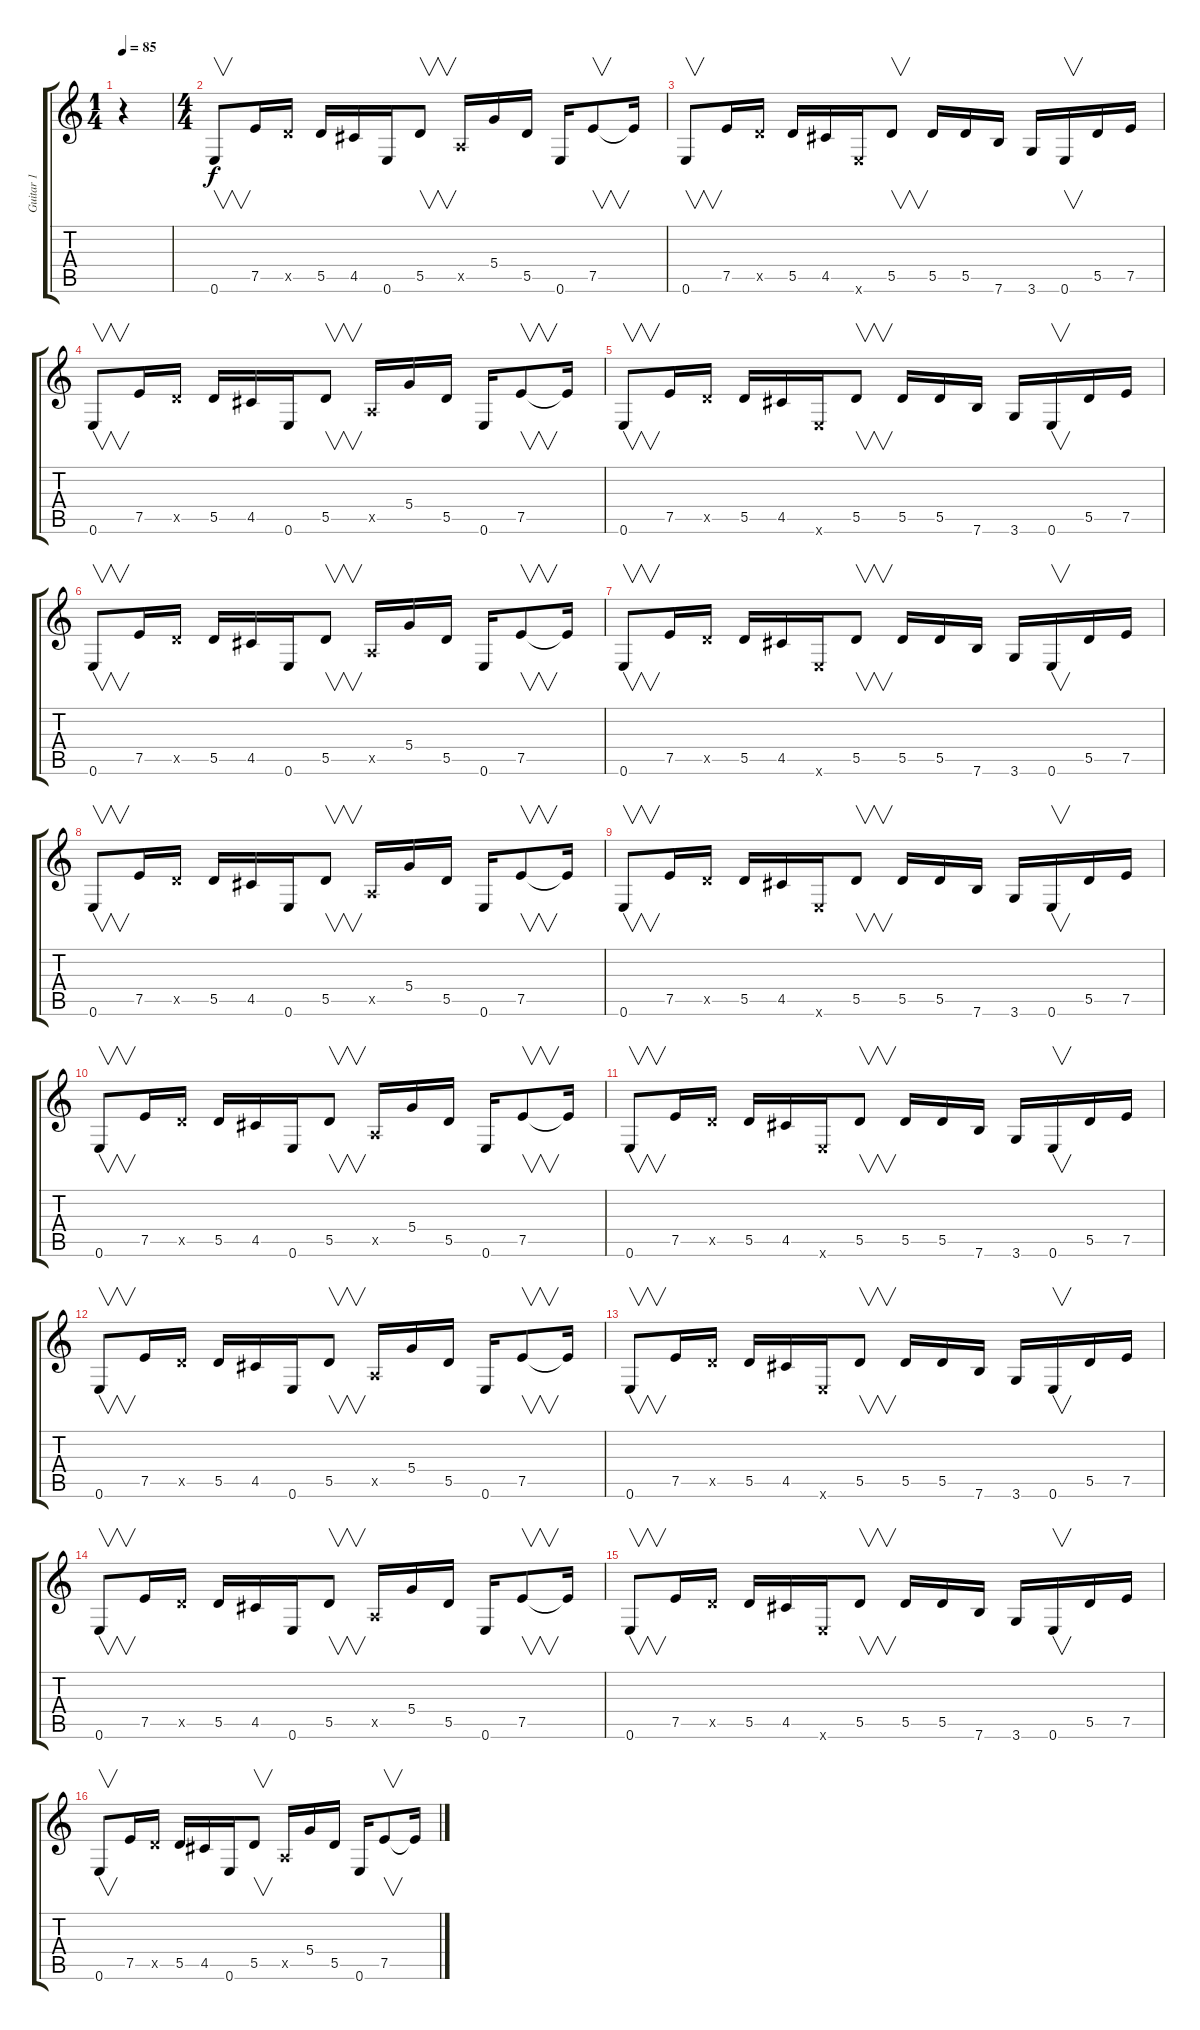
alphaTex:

\track ("Guitar 1" "Guitar 1") {instrument acousticguitarsteel}
\staff {score tabs}
\tuning (E4 B3 G3 D3 A2 E2) {hide}
\ts (1 4)
\tempo 85
\clef g2
\ks c
r.4{dy f instrument acousticguitarsteel} |
\ts (4 4)
0.6.8{v} 7.5.16 5.5{x}.16 5.5.16 4.5.16 0.6.16 5.5.8{v} 0.5{x}.16 5.4.16 5.5.16 0.6.16 7.5.8{v} 7.5{t}.16 |
0.6.8{v} 7.5.16 5.5{x}.16 5.5.16 4.5.16 0.6{x}.16 5.5.8{v} 5.5.16 5.5.16 7.6.16 3.6.16 0.6.16{v} 5.5.16 7.5.16 |
0.6.8{v} 7.5.16 5.5{x}.16 5.5.16 4.5.16 0.6.16 5.5.8{v} 0.5{x}.16 5.4.16 5.5.16 0.6.16 7.5.8{v} 7.5{t}.16 |
0.6.8{v} 7.5.16 5.5{x}.16 5.5.16 4.5.16 0.6{x}.16 5.5.8{v} 5.5.16 5.5.16 7.6.16 3.6.16 0.6.16{v} 5.5.16 7.5.16 |
0.6.8{v} 7.5.16 5.5{x}.16 5.5.16 4.5.16 0.6.16 5.5.8{v} 0.5{x}.16 5.4.16 5.5.16 0.6.16 7.5.8{v} 7.5{t}.16 |
0.6.8{v} 7.5.16 5.5{x}.16 5.5.16 4.5.16 0.6{x}.16 5.5.8{v} 5.5.16 5.5.16 7.6.16 3.6.16 0.6.16{v} 5.5.16 7.5.16 |
0.6.8{v} 7.5.16 5.5{x}.16 5.5.16 4.5.16 0.6.16 5.5.8{v} 0.5{x}.16 5.4.16 5.5.16 0.6.16 7.5.8{v} 7.5{t}.16 |
0.6.8{v} 7.5.16 5.5{x}.16 5.5.16 4.5.16 0.6{x}.16 5.5.8{v} 5.5.16 5.5.16 7.6.16 3.6.16 0.6.16{v} 5.5.16 7.5.16 |
0.6.8{v} 7.5.16 5.5{x}.16 5.5.16 4.5.16 0.6.16 5.5.8{v} 0.5{x}.16 5.4.16 5.5.16 0.6.16 7.5.8{v} 7.5{t}.16 |
0.6.8{v} 7.5.16 5.5{x}.16 5.5.16 4.5.16 0.6{x}.16 5.5.8{v} 5.5.16 5.5.16 7.6.16 3.6.16 0.6.16{v} 5.5.16 7.5.16 |
0.6.8{v} 7.5.16 5.5{x}.16 5.5.16 4.5.16 0.6.16 5.5.8{v} 0.5{x}.16 5.4.16 5.5.16 0.6.16 7.5.8{v} 7.5{t}.16 |
0.6.8{v} 7.5.16 5.5{x}.16 5.5.16 4.5.16 0.6{x}.16 5.5.8{v} 5.5.16 5.5.16 7.6.16 3.6.16 0.6.16{v} 5.5.16 7.5.16 |
0.6.8{v} 7.5.16 5.5{x}.16 5.5.16 4.5.16 0.6.16 5.5.8{v} 0.5{x}.16 5.4.16 5.5.16 0.6.16 7.5.8{v} 7.5{t}.16 |
0.6.8{v} 7.5.16 5.5{x}.16 5.5.16 4.5.16 0.6{x}.16 5.5.8{v} 5.5.16 5.5.16 7.6.16 3.6.16 0.6.16{v} 5.5.16 7.5.16 |
0.6.8{v} 7.5.16 5.5{x}.16 5.5.16 4.5.16 0.6.16 5.5.8{v} 0.5{x}.16 5.4.16 5.5.16 0.6.16 7.5.8{v} 7.5{t}.16
